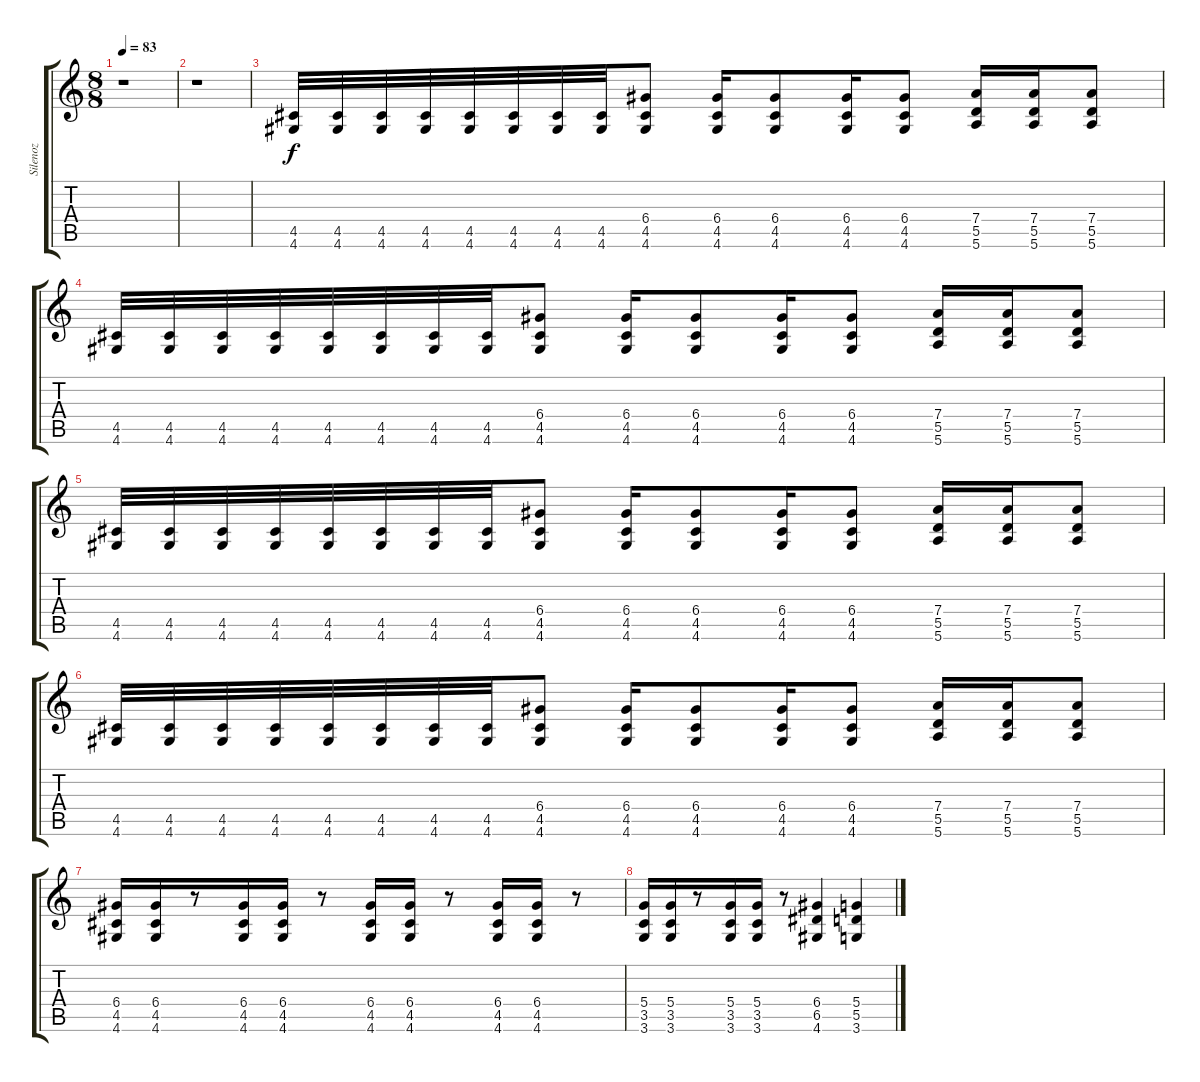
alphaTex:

\track ("Silenoz" "Silenoz") {instrument overdrivenguitar}
\staff {score tabs}
\tuning (E4 B3 G3 D3 A2 E2) {hide}
\ts (8 8)
\tempo 83
\clef g2
\ks c
r.1{dy f} |
r.1 |
(4.5 4.6).32 (4.5 4.6).32 (4.5 4.6).32 (4.5 4.6).32 (4.5 4.6).32 (4.5 4.6).32 (4.5 4.6).32 (4.5 4.6).32 (6.4 4.5 4.6).8 (6.4 4.5 4.6).16 (6.4 4.5 4.6).8 (6.4 4.5 4.6).16 (6.4 4.5 4.6).8 (7.4 5.5 5.6).16 (7.4 5.5 5.6).16 (7.4 5.5 5.6).8 |
(4.5 4.6).32 (4.5 4.6).32 (4.5 4.6).32 (4.5 4.6).32 (4.5 4.6).32 (4.5 4.6).32 (4.5 4.6).32 (4.5 4.6).32 (6.4 4.5 4.6).8 (6.4 4.5 4.6).16 (6.4 4.5 4.6).8 (6.4 4.5 4.6).16 (6.4 4.5 4.6).8 (7.4 5.5 5.6).16 (7.4 5.5 5.6).16 (7.4 5.5 5.6).8 |
(4.5 4.6).32 (4.5 4.6).32 (4.5 4.6).32 (4.5 4.6).32 (4.5 4.6).32 (4.5 4.6).32 (4.5 4.6).32 (4.5 4.6).32 (6.4 4.5 4.6).8 (6.4 4.5 4.6).16 (6.4 4.5 4.6).8 (6.4 4.5 4.6).16 (6.4 4.5 4.6).8 (7.4 5.5 5.6).16 (7.4 5.5 5.6).16 (7.4 5.5 5.6).8 |
(4.5 4.6).32 (4.5 4.6).32 (4.5 4.6).32 (4.5 4.6).32 (4.5 4.6).32 (4.5 4.6).32 (4.5 4.6).32 (4.5 4.6).32 (6.4 4.5 4.6).8 (6.4 4.5 4.6).16 (6.4 4.5 4.6).8 (6.4 4.5 4.6).16 (6.4 4.5 4.6).8 (7.4 5.5 5.6).16 (7.4 5.5 5.6).16 (7.4 5.5 5.6).8 |
(6.4 4.5 4.6).16 (6.4 4.5 4.6).16 r.8 (6.4 4.5 4.6).16 (6.4 4.5 4.6).16 r.8 (6.4 4.5 4.6).16 (6.4 4.5 4.6).16 r.8 (6.4 4.5 4.6).16 (6.4 4.5 4.6).16 r.8 |
(5.4 3.5 3.6).16 (5.4 3.5 3.6).16 r.8 (5.4 3.5 3.6).16 (5.4 3.5 3.6).16 r.8 (6.4 6.5 4.6).4 (5.4 5.5 3.6).4
